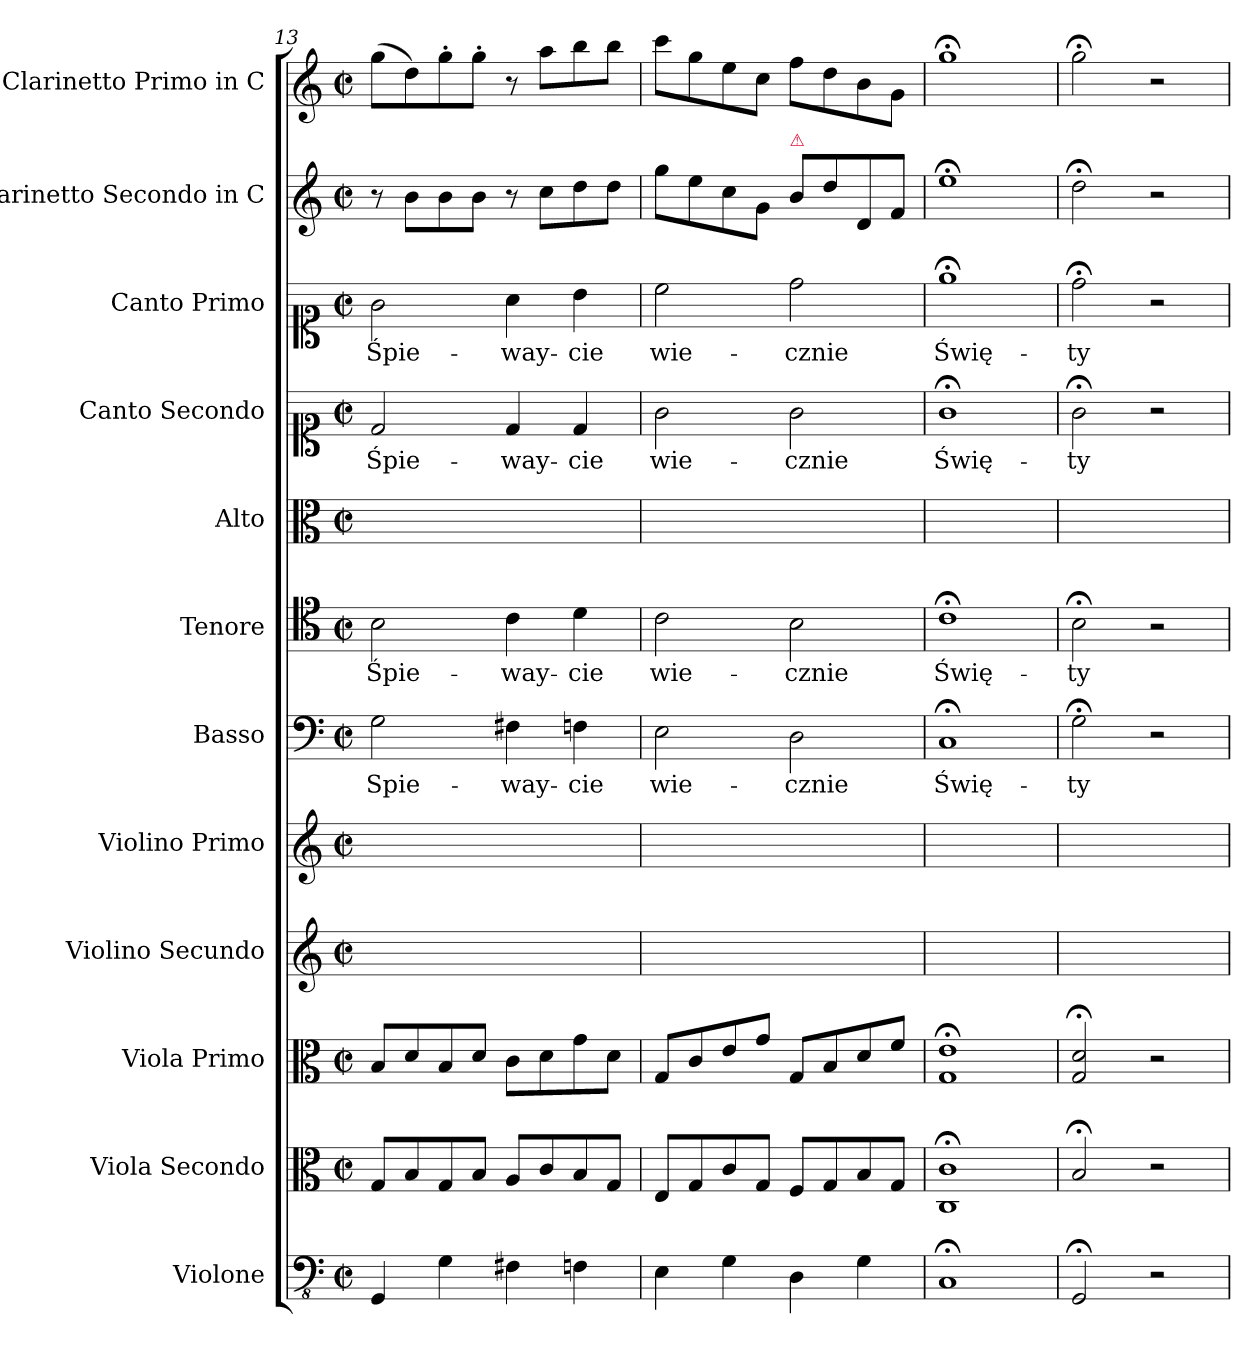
**kern	**kern	**kern	**kern	**kern	**kern	**text	**kern	**text	**kern	**kern	**text	**kern	**text	**kern	**kern
*part12	*part11	*part10	*part9	*part8	*part7	*part7	*part6	*part6	*part5	*part4	*part4	*part3	*part3	*part2	*part1
*staff12	*staff11	*staff10	*staff9	*staff8	*staff7	*staff7	*staff6	*staff6	*staff5	*staff4	*staff4	*staff3	*staff3	*staff2	*staff1
*I"Violone	*I"Viola Secondo	*I"Viola Primo	*I"Violino Secundo	*I"Violino Primo	*I"Basso	*	*I"Tenore	*	*I"Alto	*I"Canto Secondo	*	*I"Canto Primo	*	*I"Clarinetto Secondo in C	*I"Clarinetto Primo in C
*I'vlne	*	*I'vla I	*	*I'Vln	*I'B	*	*I'T	*	*I'A	*	*	*	*	*I'cl II	*I'cl I
*clefFv4	*clefC3	*clefC3	*clefG2	*clefG2	*clefF4	*	*clefC4	*	*clefC3	*clefC1	*	*clefC1	*	*clefG2	*clefG2
*k[]	*k[]	*k[]	*k[]	*k[]	*k[]	*	*k[]	*	*k[]	*k[]	*	*k[]	*	*k[]	*k[]
*C:	*C:	*C:	*C:	*C:	*C:	*	*C:	*	*C:	*C:	*	*C:	*	*C:	*C:
*M2/2	*M2/2	*M2/2	*M2/2	*M2/2	*M2/2	*	*M2/2	*	*M2/2	*M2/2	*	*M2/2	*	*M2/2	*M2/2
*met(c|)	*met(c|)	*met(c|)	*met(c|)	*met(c|)	*met(c|)	*	*met(c|)	*	*met(c|)	*met(c|)	*	*met(c|)	*	*met(c|)	*met(c|)
=13	=13	=13	=13	=13	=13	=13	=13	=13	=13	=13	=13	=13	=13	=13	=13
4GGG/	8G/L	8B/L	1ryy	1ryy	2G\	Spie-	2B\	Śpie-	1ryy	2d/	Śpie-	2g\	Śpie-	8r	(8gg\L
.	8B/	8d/	.	.	.	.	.	.	.	.	.	.	.	8b\L	8dd\)
4GG\	8G/	8B/	.	.	.	.	.	.	.	.	.	.	.	8b\	8gg'\
.	8B/J	8d/J	.	.	.	.	.	.	.	.	.	.	.	8b\J	8gg'\J
4FF#X\	8A/L	8c\L	.	.	4F#X\	-way-	4c\	-way-	.	4d/	-way-	4a\	-way-	8r	8r
.	8c/	8d\	.	.	.	.	.	.	.	.	.	.	.	8cc\L	8aa\L
4FFn\	8B/	8g\	.	.	4Fn\	-cie	4d\	-cie	.	4d/	-cie	4b\	-cie	8dd\	8bb\
.	8G/J	8d\J	.	.	.	.	.	.	.	.	.	.	.	8dd\J	8bb\J
=14	=14	=14	=14	=14	=14	=14	=14	=14	=14	=14	=14	=14	=14	=14	=14
4EE\	8E/L	8G/L	1ryy	1ryy	2E\	wie-	2c\	wie-	1ryy	2g\	wie-	2cc\	wie-	8gg\L	8ccc\L
.	8G/	8c/	.	.	.	.	.	.	.	.	.	.	.	8ee\	8gg\
4GG\	8c/	8e/	.	.	.	.	.	.	.	.	.	.	.	8cc\	8ee\
.	8G/J	8g/J	.	.	.	.	.	.	.	.	.	.	.	8g\J	8cc\J
!	!	!	!	!	!	!	!	!	!	!	!	!	!	!LO:TX:a:color=crimson:t=⚠	!
4DD\	8F/L	8G/L	.	.	2D\	-cznie	2B\	-cznie	.	2g\	-cznie	2dd\	-cznie	8b/L	8ff\L
.	8G/	8B/	.	.	.	.	.	.	.	.	.	.	.	8dd/	8dd\
4GG\	8B/	8d/	.	.	.	.	.	.	.	.	.	.	.	8d/	8b\
.	8G/J	8f/J	.	.	.	.	.	.	.	.	.	.	.	8f/J	8g\J
=15	=15	=15	=15	=15	=15	=15	=15	=15	=15	=15	=15	=15	=15	=15	=15
1CC;<	1C;< 1c;<	1G;< 1e;<	1ryy	1ryy	1C;<	Świę-	1c;<	Świę-	1ryy	1g;<	Świę-	1ee;<	Świę-	1ee;<	1gg;<
=16	=16	=16	=16	=16	=16	=16	=16	=16	=16	=16	=16	=16	=16	=16	=16
2GGG;</	2B;</	2G;</ 2d;</	1ryy	1ryy	2G;<\	-ty	2B;<\	-ty	1ryy	2g;<\	-ty	2dd;<\	-ty	2dd;<\	2gg;<\
2r	2r	2r	.	.	2r	.	2r	.	.	2r	.	2r	.	2r	2r
=	=	=	=	=	=	=	=	=	=	=	=	=	=	=	=
*-	*-	*-	*-	*-	*-	*-	*-	*-	*-	*-	*-	*-	*-	*-	*-
